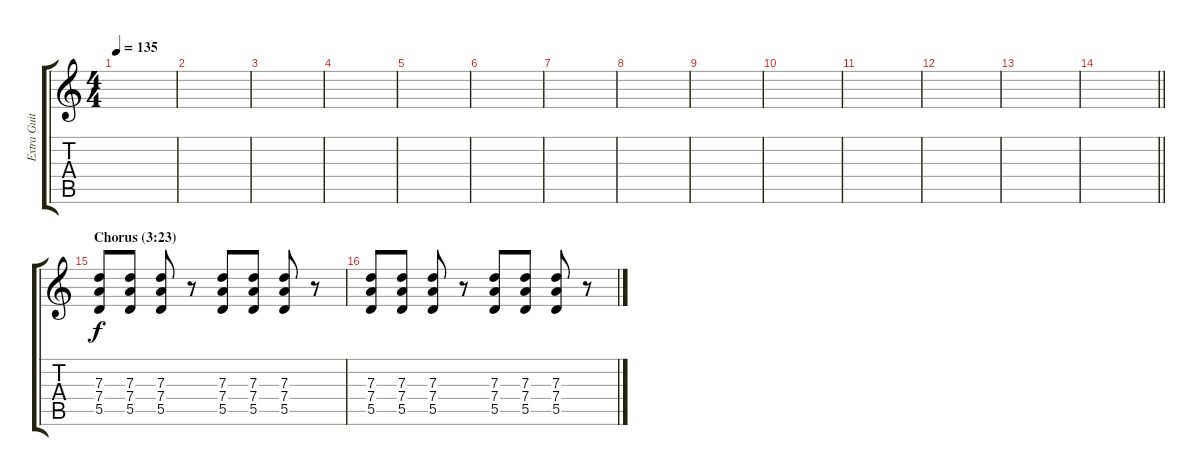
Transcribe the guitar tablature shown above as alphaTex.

\track ("Extra Guitar" "Extra Guit") {instrument distortionguitar}
\staff {score tabs}
\tuning (E4 B3 G3 D3 A2 E2) {hide}
\ts (4 4)
\tempo 135
\clef g2
\ks c
|
|
|
|
|
|
|
|
|
|
|
|
|
\barLineRight lightlight
|
\section ("" "Chorus (3:23)")
(7.3 7.4 5.5).8 (7.3 7.4 5.5).8 (7.3 7.4 5.5).8 r.8 (7.3 7.4 5.5).8 (7.3 7.4 5.5).8 (7.3 7.4 5.5).8 r.8 |
(7.3 7.4 5.5).8 (7.3 7.4 5.5).8 (7.3 7.4 5.5).8 r.8 (7.3 7.4 5.5).8 (7.3 7.4 5.5).8 (7.3 7.4 5.5).8 r.8
